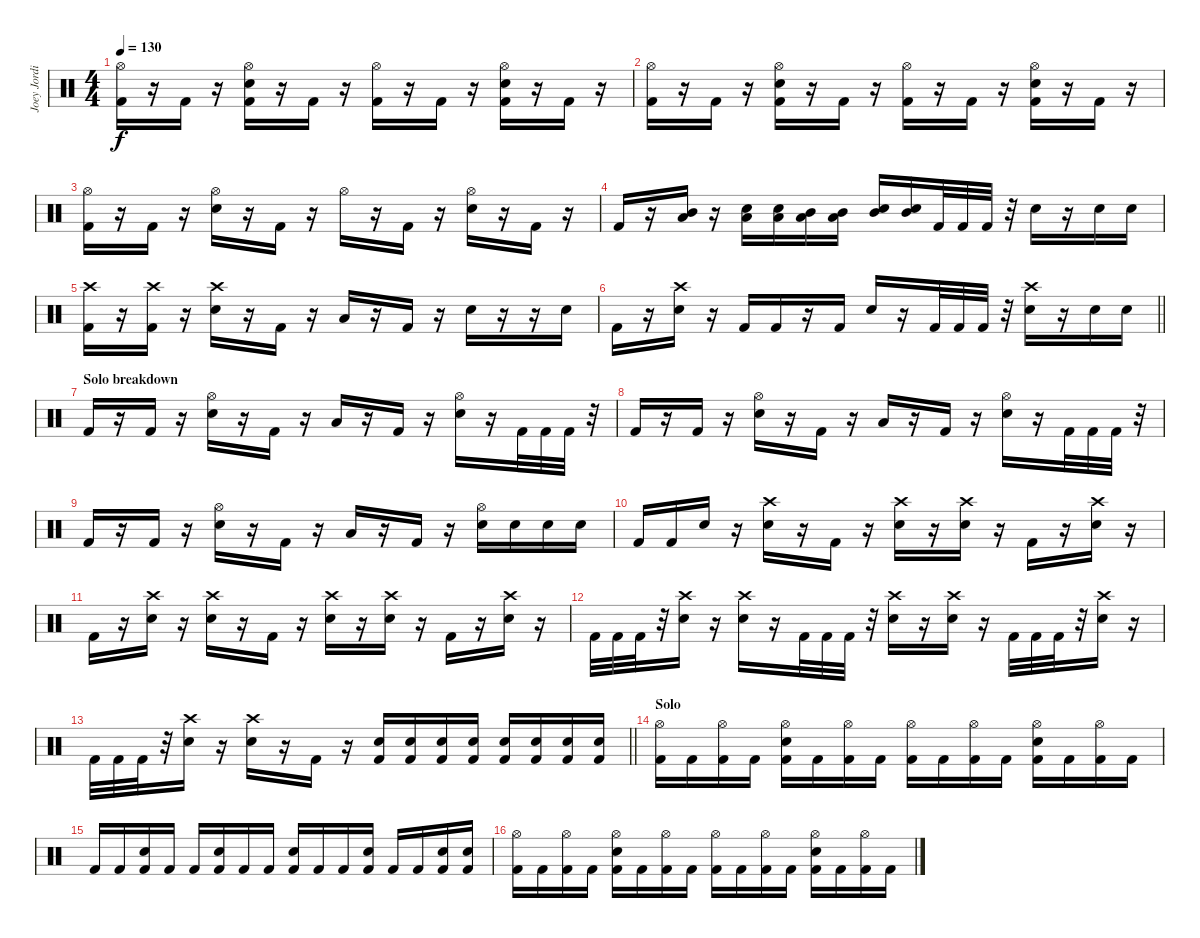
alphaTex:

\track ("Joey Jordison" "Joey Jordi") {instrument percussion}
\staff {score}
\articulation defaults
\ts (4 4)
\tempo 130
\clef neutral
\ks c
("Hi-Hat (open)" "Kick (hit) 2").16{dy f} r.16 "Kick (hit) 2".16 r.16 ("Electric Snare (hit)" "Hi-Hat (open)" "Kick (hit) 2").16 r.16 "Kick (hit) 2".16 r.16 ("Hi-Hat (open)" "Kick (hit) 2").16 r.16 "Kick (hit) 2".16 r.16 ("Electric Snare (hit)" "Hi-Hat (open)" "Kick (hit) 2").16 r.16 "Kick (hit) 2".16 r.16 |
("Hi-Hat (open)" "Kick (hit) 2").16 r.16 "Kick (hit) 2".16 r.16 ("Electric Snare (hit)" "Hi-Hat (open)" "Kick (hit) 2").16 r.16 "Kick (hit) 2".16 r.16 ("Hi-Hat (open)" "Kick (hit) 2").16 r.16 "Kick (hit) 2".16 r.16 ("Electric Snare (hit)" "Hi-Hat (open)" "Kick (hit) 2").16 r.16 "Kick (hit) 2".16 r.16 |
("Hi-Hat (open)" "Kick (hit) 2").16 r.16 "Kick (hit) 2".16 r.16 ("Electric Snare (hit)" "Hi-Hat (open)").16 r.16 "Kick (hit) 2".16 r.16 "Hi-Hat (open)".16 r.16 "Kick (hit) 2".16 r.16 ("Electric Snare (hit)" "Hi-Hat (open)").16 r.16 "Kick (hit) 2".16 r.16 |
"Kick (hit) 2".16 r.16 ("Mid Tom (hit)" "Low Tom (hit)").16 r.16 ("Electric Snare (hit)" "Low Tom (hit)").16 ("Electric Snare (hit)" "Low Tom (hit)").16 ("Mid Tom (hit)" "Low Tom (hit)").16 ("Mid Tom (hit)" "Low Tom (hit)").16 ("Electric Snare (hit)" "Mid Tom (hit)").16 ("Electric Snare (hit)" "Mid Tom (hit)").16 "Kick (hit) 2".32 "Kick (hit) 2".32 "Kick (hit) 2".32 r.32 "Electric Snare (hit)".16 r.16 "Electric Snare (hit)".16 "Electric Snare (hit)".16 |
("Crash high (hit)" "Kick (hit) 2").16 r.16 ("Crash high (hit)" "Kick (hit) 2").16 r.16 ("Crash high (hit)" "Electric Snare (hit)").16 r.16 "Kick (hit) 2".16 r.16 "Low Tom (hit)".16 r.16 "Kick (hit) 2".16 r.16 "Electric Snare (hit)".16 r.16 r.16 "Electric Snare (hit)".16 |
\barLineRight lightlight "Kick (hit) 2".16
r.16 ("Crash high (hit)" "Electric Snare (hit)").16 r.16 "Kick (hit) 2".16 "Kick (hit) 2".16 r.16 "Kick (hit) 2".16 "Electric Snare (hit)".16 r.16 "Kick (hit) 2".32 "Kick (hit) 2".32 "Kick (hit) 2".32 r.32 ("Crash high (hit)" "Electric Snare (hit)").16 r.16 "Electric Snare (hit)".16 "Electric Snare (hit)".16 |
\section ("" "Solo breakdown")
"Kick (hit) 2".16 r.16 "Kick (hit) 2".16 r.16 ("Electric Snare (hit)" "Hi-Hat (open)").16 r.16 "Kick (hit) 2".16 r.16 "Low Tom (hit)".16 r.16 "Kick (hit) 2".16 r.16 ("Electric Snare (hit)" "Hi-Hat (open)").16 r.16 "Kick (hit) 2".32 "Kick (hit) 2".32 "Kick (hit) 2".32 r.32 |
"Kick (hit) 2".16 r.16 "Kick (hit) 2".16 r.16 ("Electric Snare (hit)" "Hi-Hat (open)").16 r.16 "Kick (hit) 2".16 r.16 "Low Tom (hit)".16 r.16 "Kick (hit) 2".16 r.16 ("Electric Snare (hit)" "Hi-Hat (open)").16 r.16 "Kick (hit) 2".32 "Kick (hit) 2".32 "Kick (hit) 2".32 r.32 |
"Kick (hit) 2".16 r.16 "Kick (hit) 2".16 r.16 ("Electric Snare (hit)" "Hi-Hat (open)").16 r.16 "Kick (hit) 2".16 r.16 "Low Tom (hit)".16 r.16 "Kick (hit) 2".16 r.16 ("Electric Snare (hit)" "Hi-Hat (open)").16 "Electric Snare (hit)".16 "Electric Snare (hit)".16 "Electric Snare (hit)".16 |
"Kick (hit) 2".16 "Kick (hit) 2".16 "Electric Snare (hit)".16 r.16 ("Crash high (hit)" "Electric Snare (hit)").16 r.16 "Kick (hit) 2".16 r.16 ("Crash high (hit)" "Electric Snare (hit)").16 r.16 ("Crash high (hit)" "Electric Snare (hit)").16 r.16 "Kick (hit) 2".16 r.16 ("Crash high (hit)" "Electric Snare (hit)").16 r.16 |
"Kick (hit) 2".16 r.16 ("Crash high (hit)" "Electric Snare (hit)").16 r.16 ("Crash high (hit)" "Electric Snare (hit)").16 r.16 "Kick (hit) 2".16 r.16 ("Crash high (hit)" "Electric Snare (hit)").16 r.16 ("Crash high (hit)" "Electric Snare (hit)").16 r.16 "Kick (hit) 2".16 r.16 ("Crash high (hit)" "Electric Snare (hit)").16 r.16 |
"Kick (hit) 2".32 "Kick (hit) 2".32 "Kick (hit) 2".32 r.32 ("Crash high (hit)" "Electric Snare (hit)").16 r.16 ("Crash high (hit)" "Electric Snare (hit)").16 r.16 "Kick (hit) 2".32 "Kick (hit) 2".32 "Kick (hit) 2".32 r.32 ("Crash high (hit)" "Electric Snare (hit)").16 r.16 ("Crash high (hit)" "Electric Snare (hit)").16 r.16 "Kick (hit) 2".32 "Kick (hit) 2".32 "Kick (hit) 2".32 r.32 ("Crash high (hit)" "Electric Snare (hit)").16 r.16 |
\barLineRight lightlight "Kick (hit) 2".32 "Kick (hit) 2".32 "Kick (hit) 2".32
r.32 ("Crash high (hit)" "Electric Snare (hit)").16 r.16 ("Crash high (hit)" "Electric Snare (hit)").16 r.16 "Kick (hit) 2".16 r.16 ("Electric Snare (hit)" "Kick (hit) 2").16 ("Electric Snare (hit)" "Kick (hit) 2").16 ("Electric Snare (hit)" "Kick (hit) 2").16 ("Electric Snare (hit)" "Kick (hit) 2").16 ("Electric Snare (hit)" "Kick (hit) 2").16 ("Electric Snare (hit)" "Kick (hit) 2").16 ("Electric Snare (hit)" "Kick (hit) 2").16 ("Electric Snare (hit)" "Kick (hit) 2").16 |
\section ("" "Solo")
("Hi-Hat (open)" "Kick (hit) 2").16 "Kick (hit) 2".16 ("Hi-Hat (open)" "Kick (hit) 2").16 "Kick (hit) 2".16 ("Electric Snare (hit)" "Hi-Hat (open)" "Kick (hit) 2").16 "Kick (hit) 2".16 ("Hi-Hat (open)" "Kick (hit) 2").16 "Kick (hit) 2".16 ("Hi-Hat (open)" "Kick (hit) 2").16 "Kick (hit) 2".16 ("Hi-Hat (open)" "Kick (hit) 2").16 "Kick (hit) 2".16 ("Electric Snare (hit)" "Hi-Hat (open)" "Kick (hit) 2").16 "Kick (hit) 2".16 ("Hi-Hat (open)" "Kick (hit) 2").16 "Kick (hit) 2".16 |
"Kick (hit) 2".16 "Kick (hit) 2".16 ("Electric Snare (hit)" "Kick (hit) 2").16 "Kick (hit) 2".16 "Kick (hit) 2".16 ("Electric Snare (hit)" "Kick (hit) 2").16 "Kick (hit) 2".16 "Kick (hit) 2".16 ("Electric Snare (hit)" "Kick (hit) 2").16 "Kick (hit) 2".16 "Kick (hit) 2".16 ("Electric Snare (hit)" "Kick (hit) 2").16 "Kick (hit) 2".16 "Kick (hit) 2".16 ("Electric Snare (hit)" "Kick (hit) 2").16 ("Electric Snare (hit)" "Kick (hit) 2").16 |
("Hi-Hat (open)" "Kick (hit) 2").16 "Kick (hit) 2".16 ("Hi-Hat (open)" "Kick (hit) 2").16 "Kick (hit) 2".16 ("Electric Snare (hit)" "Hi-Hat (open)" "Kick (hit) 2").16 "Kick (hit) 2".16 ("Hi-Hat (open)" "Kick (hit) 2").16 "Kick (hit) 2".16 ("Hi-Hat (open)" "Kick (hit) 2").16 "Kick (hit) 2".16 ("Hi-Hat (open)" "Kick (hit) 2").16 "Kick (hit) 2".16 ("Electric Snare (hit)" "Hi-Hat (open)" "Kick (hit) 2").16 "Kick (hit) 2".16 ("Hi-Hat (open)" "Kick (hit) 2").16 "Kick (hit) 2".16
